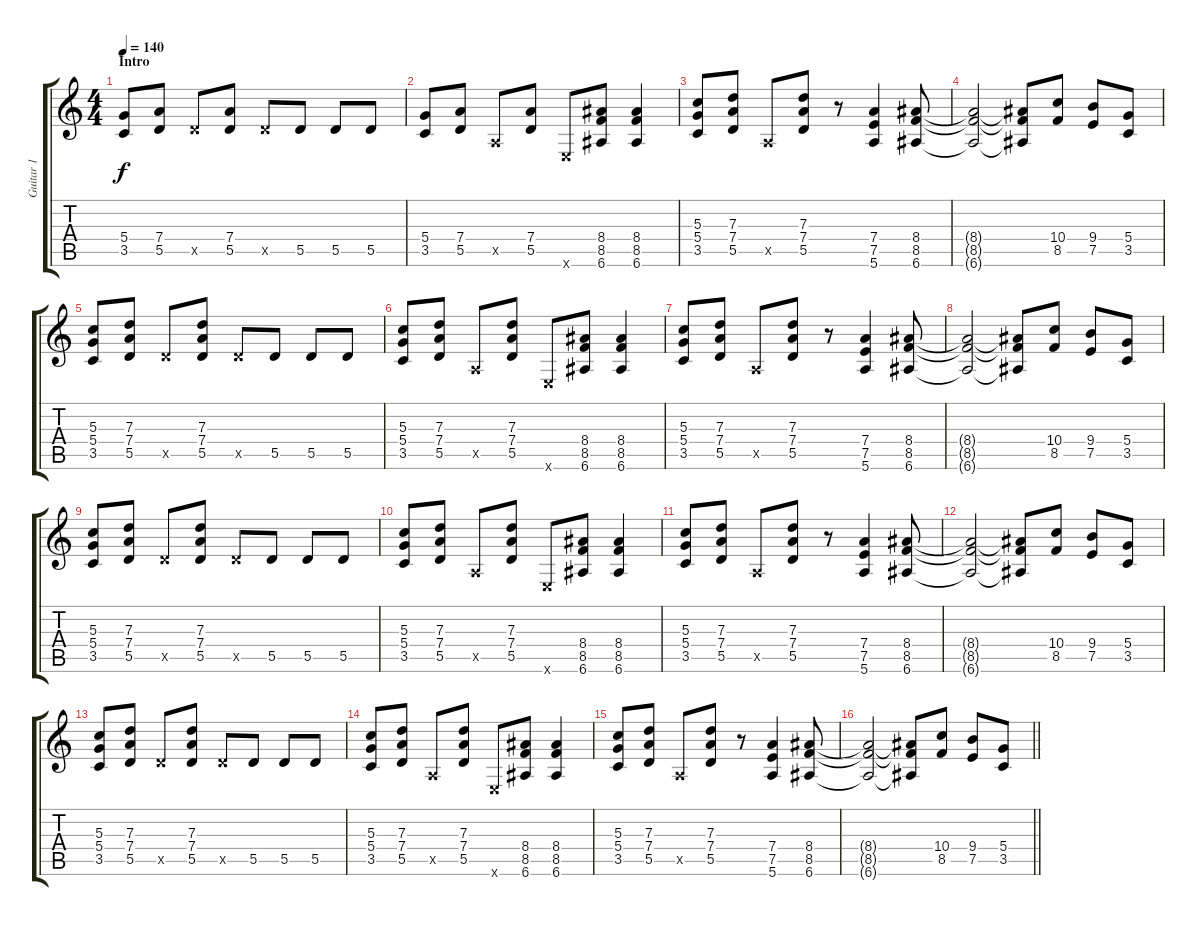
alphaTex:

\track ("Guitar 1" "Guitar 1") {instrument distortionguitar}
\staff {score tabs}
\tuning (E4 B3 G3 D3 A2 E2) {hide}
\ts (4 4)
\section ("" "Intro")
\tempo 140
\clef g2
\ks c
(5.4 3.5).8{dy f instrument distortionguitar} (7.4 5.5).8 5.5{x}.8 (7.4 5.5).8 5.5{x}.8 5.5.8 5.5.8 5.5.8 |
(5.4 3.5).8 (7.4 5.5).8 0.5{x}.8 (7.4 5.5).8 0.6{x}.8 (8.4 8.5 6.6).8 (8.4 8.5 6.6).4 |
(5.3 5.4 3.5).8 (7.3 7.4 5.5).8 0.5{x}.8 (7.3 7.4 5.5).8 r.8 (7.4 7.5 5.6).4 (8.4 8.5 6.6).8 |
(8.4{t} 8.5{t} 6.6{t}).2 (8.4{t} 8.5{t} 6.6{t}).8 (10.4 8.5).8 (9.4 7.5).8 (5.4 3.5).8 |
(5.3 5.4 3.5).8 (7.3 7.4 5.5).8 5.5{x}.8 (7.3 7.4 5.5).8 5.5{x}.8 5.5.8 5.5.8 5.5.8 |
(5.3 5.4 3.5).8 (7.3 7.4 5.5).8 0.5{x}.8 (7.3 7.4 5.5).8 0.6{x}.8 (8.4 8.5 6.6).8 (8.4 8.5 6.6).4 |
(5.3 5.4 3.5).8 (7.3 7.4 5.5).8 0.5{x}.8 (7.3 7.4 5.5).8 r.8 (7.4 7.5 5.6).4 (8.4 8.5 6.6).8 |
(8.4{t} 8.5{t} 6.6{t}).2 (8.4{t} 8.5{t} 6.6{t}).8 (10.4 8.5).8 (9.4 7.5).8 (5.4 3.5).8 |
(5.3 5.4 3.5).8 (7.3 7.4 5.5).8 5.5{x}.8 (7.3 7.4 5.5).8 5.5{x}.8 5.5.8 5.5.8 5.5.8 |
(5.3 5.4 3.5).8 (7.3 7.4 5.5).8 0.5{x}.8 (7.3 7.4 5.5).8 0.6{x}.8 (8.4 8.5 6.6).8 (8.4 8.5 6.6).4 |
(5.3 5.4 3.5).8 (7.3 7.4 5.5).8 0.5{x}.8 (7.3 7.4 5.5).8 r.8 (7.4 7.5 5.6).4 (8.4 8.5 6.6).8 |
(8.4{t} 8.5{t} 6.6{t}).2 (8.4{t} 8.5{t} 6.6{t}).8 (10.4 8.5).8 (9.4 7.5).8 (5.4 3.5).8 |
(5.3 5.4 3.5).8 (7.3 7.4 5.5).8 5.5{x}.8 (7.3 7.4 5.5).8 5.5{x}.8 5.5.8 5.5.8 5.5.8 |
(5.3 5.4 3.5).8 (7.3 7.4 5.5).8 0.5{x}.8 (7.3 7.4 5.5).8 0.6{x}.8 (8.4 8.5 6.6).8 (8.4 8.5 6.6).4 |
(5.3 5.4 3.5).8 (7.3 7.4 5.5).8 0.5{x}.8 (7.3 7.4 5.5).8 r.8 (7.4 7.5 5.6).4 (8.4 8.5 6.6).8 |
\barLineRight lightlight
(8.4{t} 8.5{t} 6.6{t}).2 (8.4{t} 8.5{t} 6.6{t}).8 (10.4 8.5).8 (9.4 7.5).8 (5.4 3.5).8
